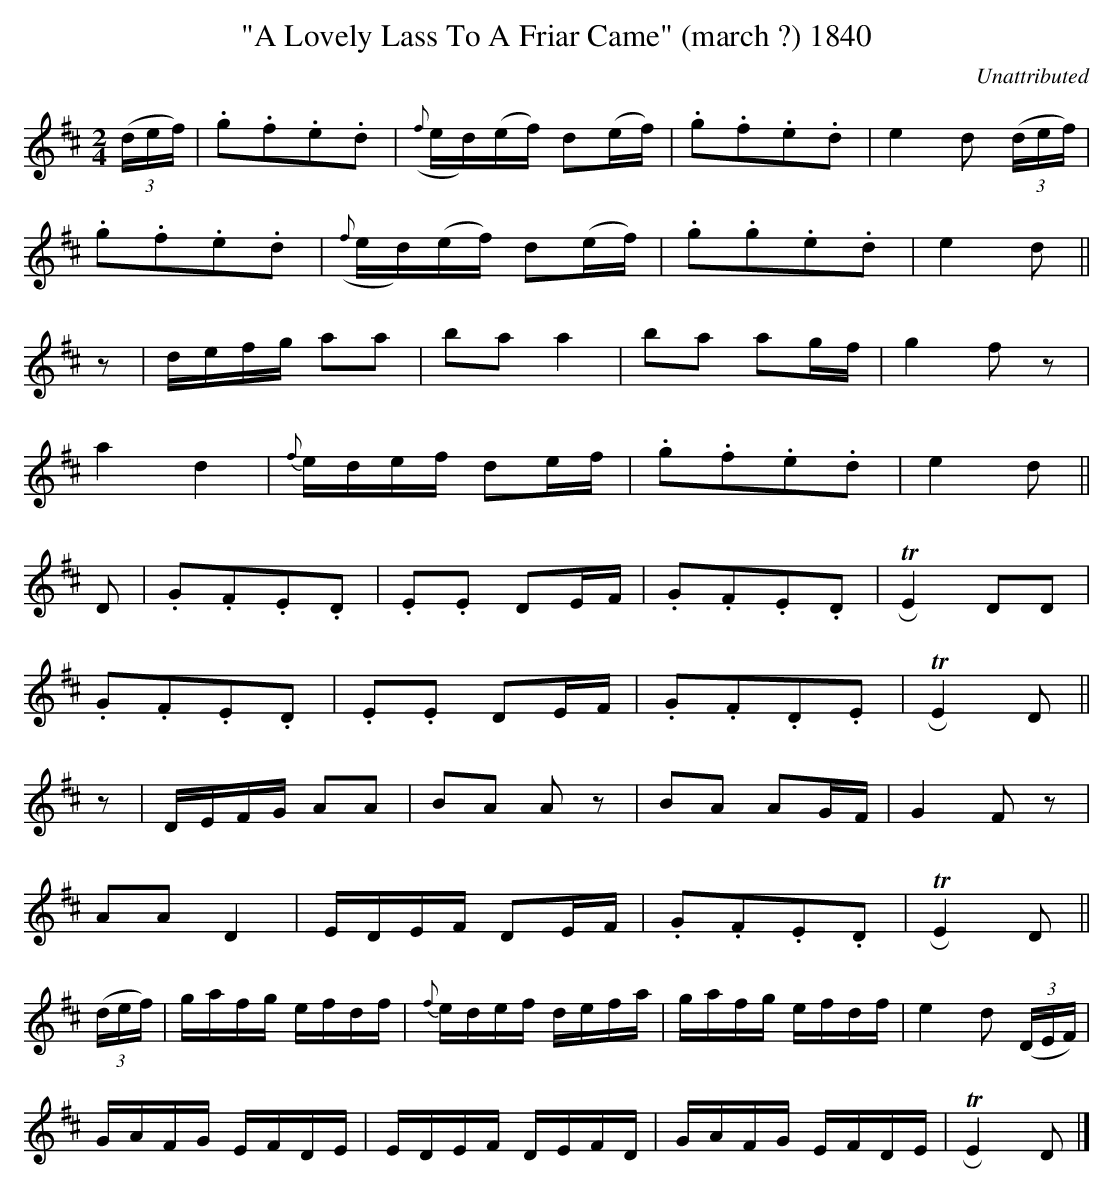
X:1
T:"A Lovely Lass To A Friar Came" (march ?) 1840
C:Unattributed
BRENNAN July 2003 (HTTP://WWW.SOSYOURMOM.COM)
M:2/4
L:1/16
K:D
(3(def)|.g2.f2.e2.d2|({f}ed)(ef) d2(ef)|.g2.f2.e2.d2|e4d2  (3(def)|
.g2.f2.e2.d2|({f}ed)(ef) d2(ef)|.g2.g2.e2.d2|e4d2||
z2|defg a2a2|b2a2 a4|b2a2 a2gf|g4f2 z2|
a4d4|{f}edef d2ef|.g2.f2.e2.d2|e4d2||
D2|.G2.F2.E2.D2|.E2.E2 D2EF|.G2.F2.E2.D2|TRE4D2D2|
.G2.F2.E2.D2|.E2.E2 D2EF|.G2.F2.D2.E2|TRE4D2||
z2|DEFG A2A2|B2A2 A2 z2|B2A2 A2GF|G4F2 z2|
A2A2 D4|EDEF D2EF|.G2.F2.E2.D2|TRE4D2||
(3(def)|gafg efdf|{f}edef defa|gafg efdf|e4d2  (3(DEF)|
GAFG EFDE|EDEF DEFD|GAFG EFDE| TRE4D2 |]
